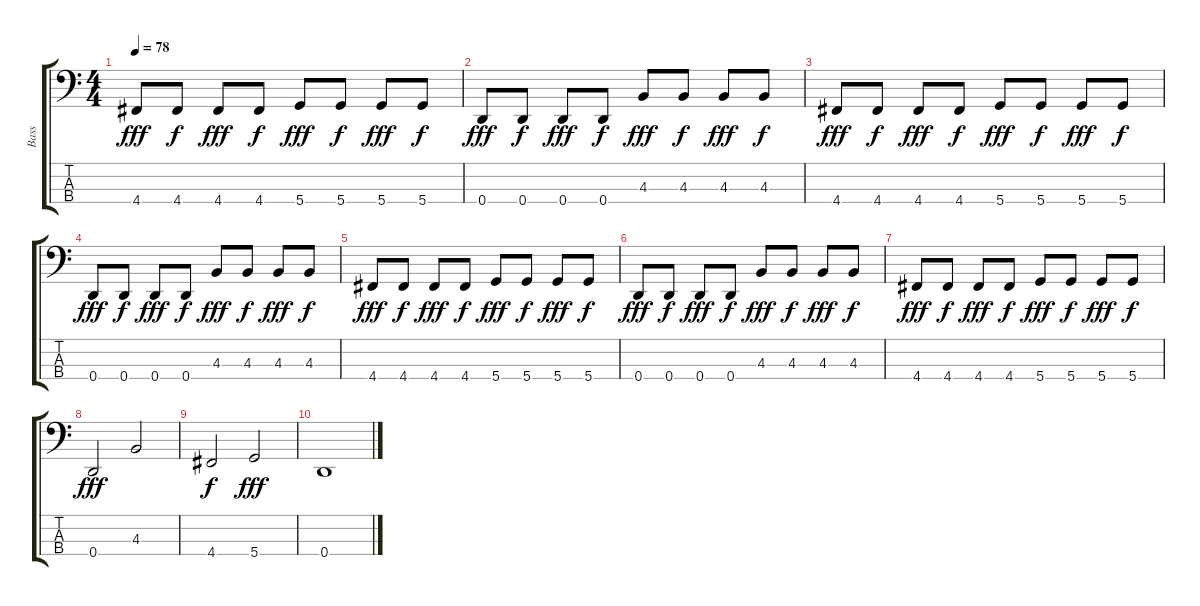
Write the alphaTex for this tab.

\track ("Bass" "Bass") {instrument electricbassfinger}
\staff {score tabs}
\tuning (F2 C2 G1 D1) {hide}
\ts (4 4)
\tempo 78
\clef f4
\ks c
4.4.8{dy fff} 4.4.8{dy f} 4.4.8{dy fff} 4.4.8{dy f} 5.4.8{dy fff} 5.4.8{dy f} 5.4.8{dy fff} 5.4.8{dy f} |
0.4.8{dy fff} 0.4.8{dy f} 0.4.8{dy fff} 0.4.8{dy f} 4.3.8{dy fff} 4.3.8{dy f} 4.3.8{dy fff} 4.3.8{dy f} |
4.4.8{dy fff} 4.4.8{dy f} 4.4.8{dy fff} 4.4.8{dy f} 5.4.8{dy fff} 5.4.8{dy f} 5.4.8{dy fff} 5.4.8{dy f} |
0.4.8{dy fff} 0.4.8{dy f} 0.4.8{dy fff} 0.4.8{dy f} 4.3.8{dy fff} 4.3.8{dy f} 4.3.8{dy fff} 4.3.8{dy f} |
4.4.8{dy fff} 4.4.8{dy f} 4.4.8{dy fff} 4.4.8{dy f} 5.4.8{dy fff} 5.4.8{dy f} 5.4.8{dy fff} 5.4.8{dy f} |
0.4.8{dy fff volume 14 instrument electricbassfinger} 0.4.8{dy f} 0.4.8{dy fff} 0.4.8{dy f} 4.3.8{dy fff} 4.3.8{dy f} 4.3.8{dy fff} 4.3.8{dy f} |
4.4.8{dy fff} 4.4.8{dy f} 4.4.8{dy fff} 4.4.8{dy f} 5.4.8{dy fff} 5.4.8{dy f} 5.4.8{dy fff} 5.4.8{dy f} |
0.4.2{dy fff} 4.3.2 |
4.4.2{dy f} 5.4.2{dy fff} |
0.4.1{instrument acousticbass}
